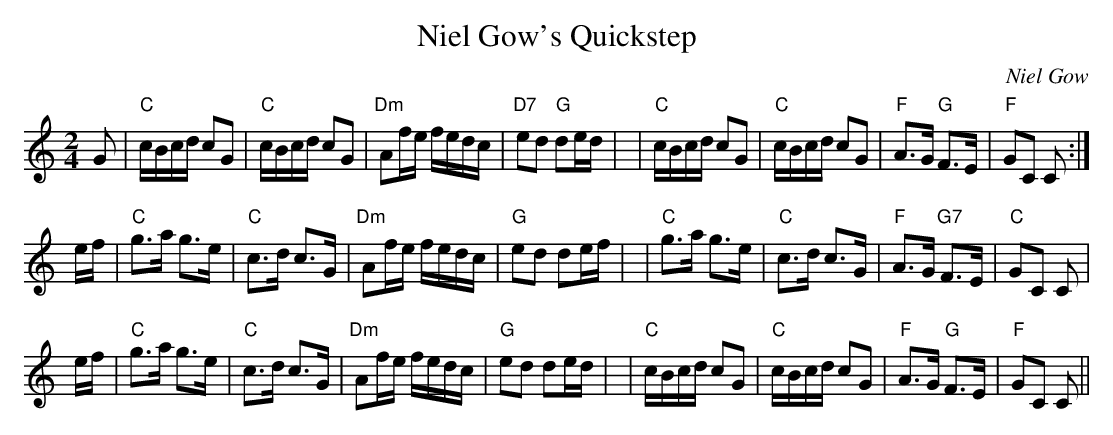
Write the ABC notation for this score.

X:1
T:Niel Gow's Quickstep
C:Niel Gow
M:2/4
K:C
L: 1/16
G2| "C"cBcd c2G2| "C"cBcd c2G2| "Dm"A2fe fedc| "D7" e2d2 "G"d2ed|\
 | "C"cBcd c2G2| "C"cBcd c2G2| "F"A3G "G"F3E| "F"G2C2 C2 :|
ef| "C"g3a g3e| "C"c3d c3G| "Dm"A2fe fedc| "G"e2d2 d2ef|\
 |"C"g3a g3e| "C"c3d c3G| "F"A3G "G7"F3E| "C"G2C2 C2|
ef| "C"g3a g3e| "C"c3d c3G| "Dm"A2fe fedc| "G"e2d2 d2ed|\
 | "C"cBcd c2G2| "C"cBcd c2G2| "F"A3G "G"F3E| "F"G2C2 C2 ||
